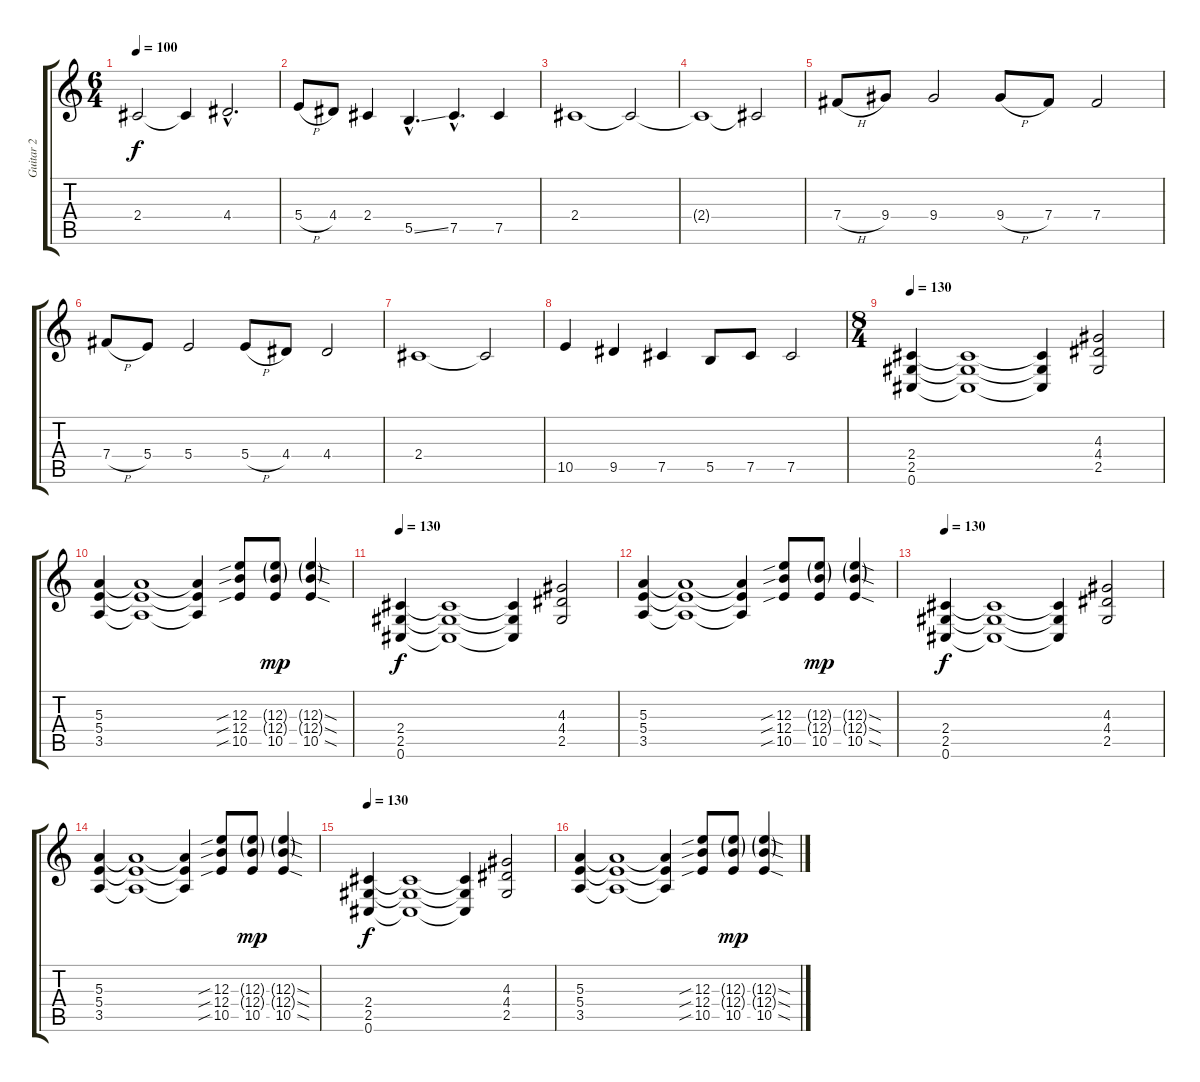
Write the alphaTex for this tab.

\track ("Guitar 2" "Guitar 2") {instrument distortionguitar}
\staff {score tabs}
\tuning (Db4 Ab3 E3 B2 Gb2 Db2) {hide}
\ts (6 4)
\tempo 100
\clef g2
\ks c
2.4.2{dy f} 2.4{t}.4 4.4{hac}.2{d} |
5.4{h}.8 4.4.8 2.4.4 5.5{ss hac}.4{d} 7.5{hac}.4{d} 7.5.4 |
2.4.1 2.4{t}.2 |
2.4{t}.1 2.4{t}.2 |
7.4{h}.8 9.4.8 9.4.2 9.4{h}.8 7.4.8 7.4.2 |
7.4{h}.8 5.4.8 5.4.2 5.4{h}.8 4.4.8 4.4.2 |
2.4.1 2.4{t}.2 |
10.5.4 9.5.4 7.5.4 5.5.8 7.5.8 7.5.2 |
\ts (8 4)
\tempo 130
(2.4 2.5 0.6).4 (2.4{t} 2.5{t} 0.6{t}).1 (2.4{t} 2.5{t} 0.6{t}).4 (4.3 4.4 2.5).2 |
(5.3 5.4 3.5).4 (5.3{t} 5.4{t} 3.5{t}).1 (5.3{t} 5.4{t} 3.5{t}).4 (12.3{sib} 12.4{sib} 10.5{sib}).8 (12.3{g} 12.4{g} 10.5).8{dy mp} (12.3{sod g} 12.4{sod g} 10.5{sod}).4 |
\tempo 130
(2.4 2.5 0.6).4{dy f} (2.4{t} 2.5{t} 0.6{t}).1 (2.4{t} 2.5{t} 0.6{t}).4 (4.3 4.4 2.5).2 |
(5.3 5.4 3.5).4 (5.3{t} 5.4{t} 3.5{t}).1 (5.3{t} 5.4{t} 3.5{t}).4 (12.3{sib} 12.4{sib} 10.5{sib}).8 (12.3{g} 12.4{g} 10.5).8{dy mp} (12.3{sod g} 12.4{sod g} 10.5{sod}).4 |
\tempo 130
(2.4 2.5 0.6).4{dy f} (2.4{t} 2.5{t} 0.6{t}).1 (2.4{t} 2.5{t} 0.6{t}).4 (4.3 4.4 2.5).2 |
(5.3 5.4 3.5).4 (5.3{t} 5.4{t} 3.5{t}).1 (5.3{t} 5.4{t} 3.5{t}).4 (12.3{sib} 12.4{sib} 10.5{sib}).8 (12.3{g} 12.4{g} 10.5).8{dy mp} (12.3{sod g} 12.4{sod g} 10.5{sod}).4 |
\tempo 130
(2.4 2.5 0.6).4{dy f} (2.4{t} 2.5{t} 0.6{t}).1 (2.4{t} 2.5{t} 0.6{t}).4 (4.3 4.4 2.5).2 |
(5.3 5.4 3.5).4 (5.3{t} 5.4{t} 3.5{t}).1 (5.3{t} 5.4{t} 3.5{t}).4 (12.3{sib} 12.4{sib} 10.5{sib}).8 (12.3{g} 12.4{g} 10.5).8{dy mp} (12.3{sod g} 12.4{sod g} 10.5{sod}).4
